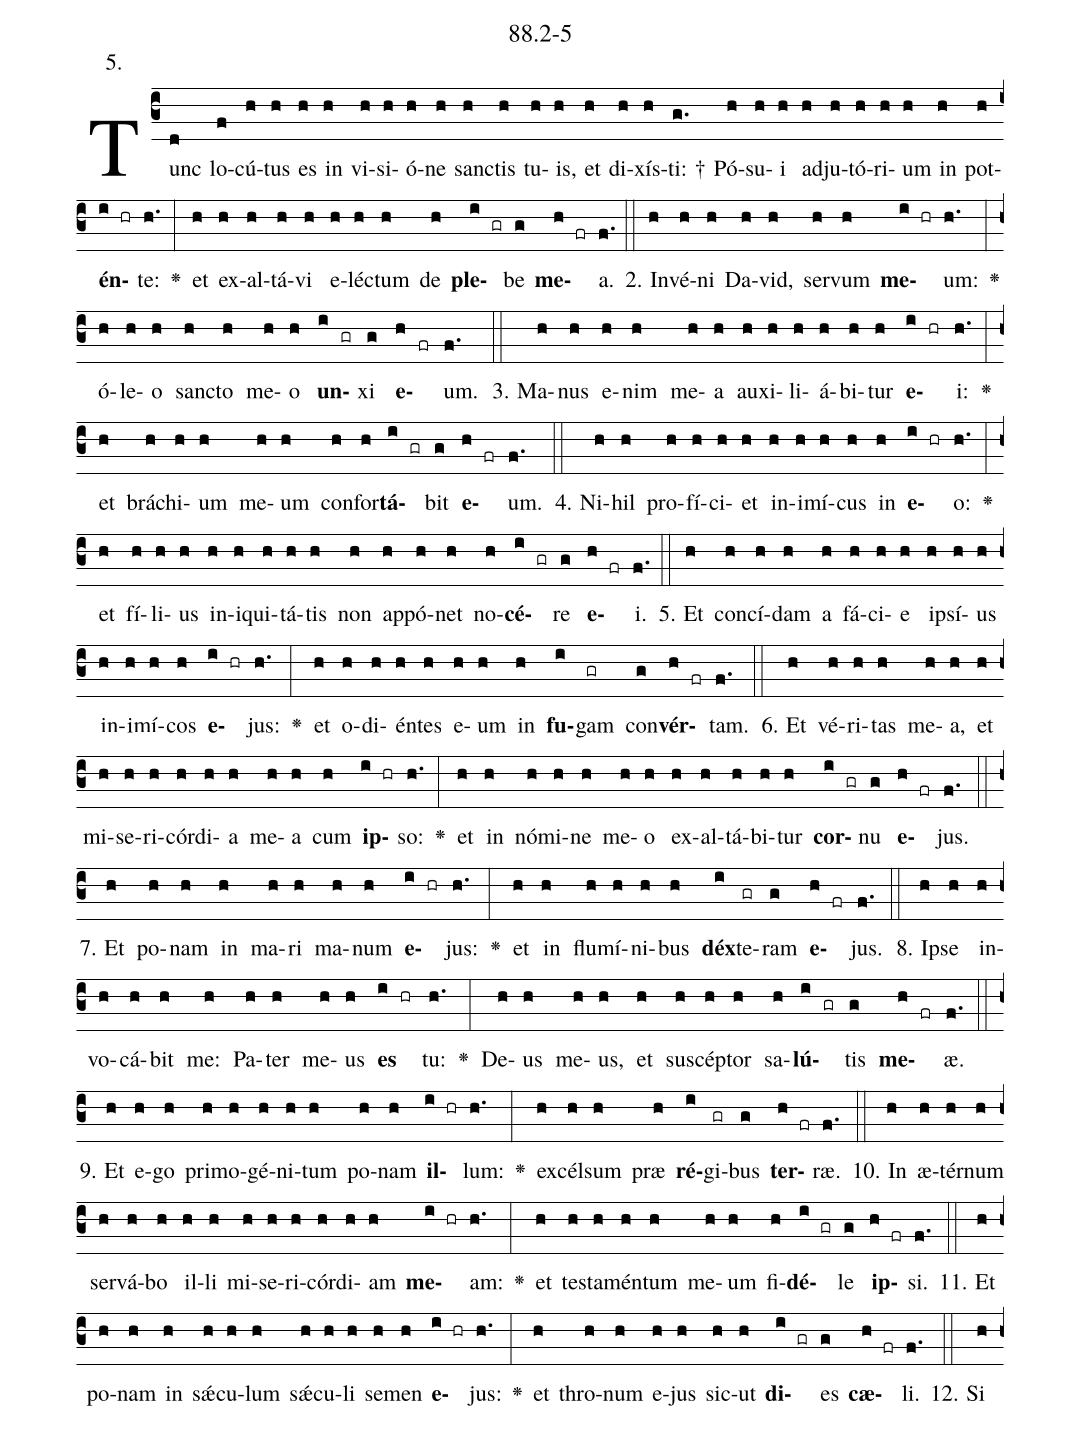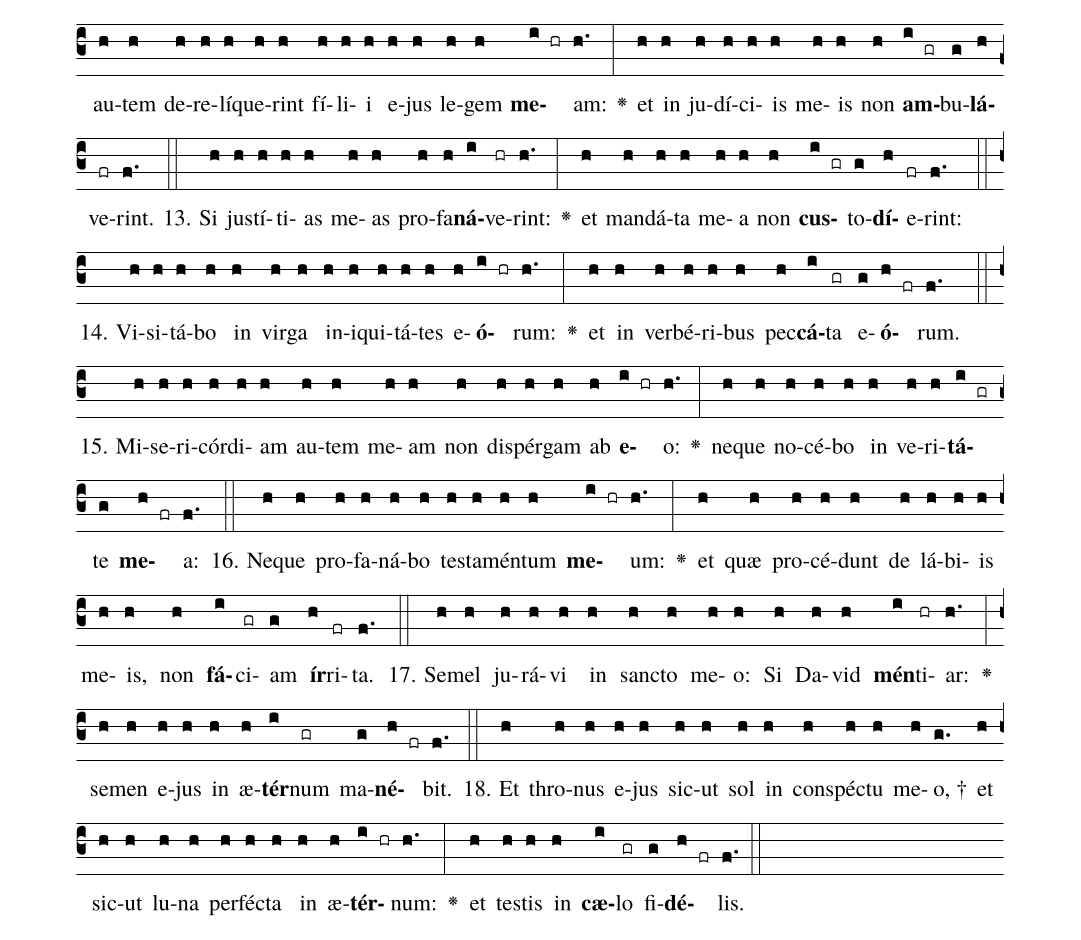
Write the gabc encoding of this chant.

name: 88.2-5;
annotation: 5.;
%%
(c3)Tunc(d) lo(f)cú(h)tus(h) es(h) in(h) vi(h)si(h)ó(h)ne(h) sanc(h)tis(h) tu(h)is,(h) et(h) di(h)xís(h)ti: †(g.) Pó(h)su(h)i(h) ad(h)ju(h)tó(h)ri(h)um(h) in(h) pot(h)<b>én</b>(i hr)te:(h.) <v>\greheightstar</v>(:) et(h) ex(h)al(h)tá(h)vi(h) e(h)léc(h)tum(h) de(h) <b>ple</b>(i gr)be(g) <b>me</b>(h fr)a.(f.) (::)
2. In(h)vé(h)ni(h) Da(h)vid,(h) ser(h)vum(h) <b>me</b>(i hr)um:(h.) <v>\greheightstar</v>(:) ó(h)le(h)o(h) sanc(h)to(h) me(h)o(h) <b>un</b>(i gr)xi(g) <b>e</b>(h fr)um.(f.) (::)
3. Ma(h)nus(h) e(h)nim(h) me(h)a(h) au(h)xi(h)li(h)á(h)bi(h)tur(h) <b>e</b>(i hr)i:(h.) <v>\greheightstar</v>(:) et(h) brá(h)chi(h)um(h) me(h)um(h) con(h)for(h)<b>tá</b>(i gr)bit(g) <b>e</b>(h fr)um.(f.) (::)
4. Ni(h)hil(h) pro(h)fí(h)ci(h)et(h) in(h)i(h)mí(h)cus(h) in(h) <b>e</b>(i hr)o:(h.) <v>\greheightstar</v>(:) et(h) fí(h)li(h)us(h) in(h)i(h)qui(h)tá(h)tis(h) non(h) ap(h)pó(h)net(h) no(h)<b>cé</b>(i gr)re(g) <b>e</b>(h fr)i.(f.) (::)
5. Et(h) con(h)cí(h)dam(h) a(h) fá(h)ci(h)e(h) ip(h)sí(h)us(h) in(h)i(h)mí(h)cos(h) <b>e</b>(i hr)jus:(h.) <v>\greheightstar</v>(:) et(h) o(h)di(h)én(h)tes(h) e(h)um(h) in(h) <b>fu</b>(i)gam(gr) con(g)<b>vér</b>(h fr)tam.(f.) (::)
6. Et(h) vé(h)ri(h)tas(h) me(h)a,(h) et(h) mi(h)se(h)ri(h)cór(h)di(h)a(h) me(h)a(h) cum(h) <b>ip</b>(i hr)so:(h.) <v>\greheightstar</v>(:) et(h) in(h) nó(h)mi(h)ne(h) me(h)o(h) ex(h)al(h)tá(h)bi(h)tur(h) <b>cor</b>(i gr)nu(g) <b>e</b>(h fr)jus.(f.) (::)
7. Et(h) po(h)nam(h) in(h) ma(h)ri(h) ma(h)num(h) <b>e</b>(i hr)jus:(h.) <v>\greheightstar</v>(:) et(h) in(h) flu(h)mí(h)ni(h)bus(h) <b>déx</b>(i)te(gr)ram(g) <b>e</b>(h fr)jus.(f.) (::)
8. Ip(h)se(h) in(h)vo(h)cá(h)bit(h) me:(h) Pa(h)ter(h) me(h)us(h) <b>es</b>(i hr) tu:(h.) <v>\greheightstar</v>(:) De(h)us(h) me(h)us,(h) et(h) su(h)scép(h)tor(h) sa(h)<b>lú</b>(i gr)tis(g) <b>me</b>(h fr)æ.(f.) (::)
9. Et(h) e(h)go(h) pri(h)mo(h)gé(h)ni(h)tum(h) po(h)nam(h) <b>il</b>(i hr)lum:(h.) <v>\greheightstar</v>(:) ex(h)cél(h)sum(h) præ(h) <b>ré</b>(i)gi(gr)bus(g) <b>ter</b>(h fr)ræ.(f.) (::)
10. In(h) æ(h)tér(h)num(h) ser(h)vá(h)bo(h) il(h)li(h) mi(h)se(h)ri(h)cór(h)di(h)am(h) <b>me</b>(i hr)am:(h.) <v>\greheightstar</v>(:) et(h) tes(h)ta(h)mén(h)tum(h) me(h)um(h) fi(h)<b>dé</b>(i gr)le(g) <b>ip</b>(h fr)si.(f.) (::)
11. Et(h) po(h)nam(h) in(h) sǽ(h)cu(h)lum(h) sǽ(h)cu(h)li(h) se(h)men(h) <b>e</b>(i hr)jus:(h.) <v>\greheightstar</v>(:) et(h) thro(h)num(h) e(h)jus(h) sic(h)ut(h) <b>di</b>(i gr)es(g) <b>cæ</b>(h fr)li.(f.) (::)
12. Si(h) au(h)tem(h) de(h)re(h)lí(h)que(h)rint(h) fí(h)li(h)i(h) e(h)jus(h) le(h)gem(h) <b>me</b>(i hr)am:(h.) <v>\greheightstar</v>(:) et(h) in(h) ju(h)dí(h)ci(h)is(h) me(h)is(h) non(h) <b>am</b>(i gr)bu(g)<b>lá</b>(h)ve(fr)rint.(f.) (::)
13. Si(h) jus(h)tí(h)ti(h)as(h) me(h)as(h) pro(h)fa(h)<b>ná</b>(i)ve(hr)rint:(h.) <v>\greheightstar</v>(:) et(h) man(h)dá(h)ta(h) me(h)a(h) non(h) <b>cus</b>(i gr)to(g)<b>dí</b>(h)e(fr)rint:(f.) (::)
14. Vi(h)si(h)tá(h)bo(h) in(h) vir(h)ga(h) in(h)i(h)qui(h)tá(h)tes(h) e(h)<b>ó</b>(i hr)rum:(h.) <v>\greheightstar</v>(:) et(h) in(h) ver(h)bé(h)ri(h)bus(h) pec(h)<b>cá</b>(i)ta(gr) e(g)<b>ó</b>(h fr)rum.(f.) (::)
15. Mi(h)se(h)ri(h)cór(h)di(h)am(h) au(h)tem(h) me(h)am(h) non(h) di(h)spér(h)gam(h) ab(h) <b>e</b>(i hr)o:(h.) <v>\greheightstar</v>(:) ne(h)que(h) no(h)cé(h)bo(h) in(h) ve(h)ri(h)<b>tá</b>(i gr)te(g) <b>me</b>(h fr)a:(f.) (::)
16. Ne(h)que(h) pro(h)fa(h)ná(h)bo(h) tes(h)ta(h)mén(h)tum(h) <b>me</b>(i hr)um:(h.) <v>\greheightstar</v>(:) et(h) quæ(h) pro(h)cé(h)dunt(h) de(h) lá(h)bi(h)is(h) me(h)is,(h) non(h) <b>fá</b>(i)ci(gr)am(g) <b>ír</b>(h)ri(fr)ta.(f.) (::)
17. Se(h)mel(h) ju(h)rá(h)vi(h) in(h) sanc(h)to(h) me(h)o:(h) Si(h) Da(h)vid(h) <b>mén</b>(i)ti(hr)ar:(h.) <v>\greheightstar</v>(:) se(h)men(h) e(h)jus(h) in(h) æ(h)<b>tér</b>(i)num(gr) ma(g)<b>né</b>(h fr)bit.(f.) (::)
18. Et(h) thro(h)nus(h) e(h)jus(h) sic(h)ut(h) sol(h) in(h) con(h)spéc(h)tu(h) me(h)o, †(g.) et(h) sic(h)ut(h) lu(h)na(h) per(h)féc(h)ta(h) in(h) æ(h)<b>tér</b>(i hr)num:(h.) <v>\greheightstar</v>(:) et(h) tes(h)tis(h) in(h) <b>cæ</b>(i)lo(gr) fi(g)<b>dé</b>(h fr)lis.(f.) (::)
